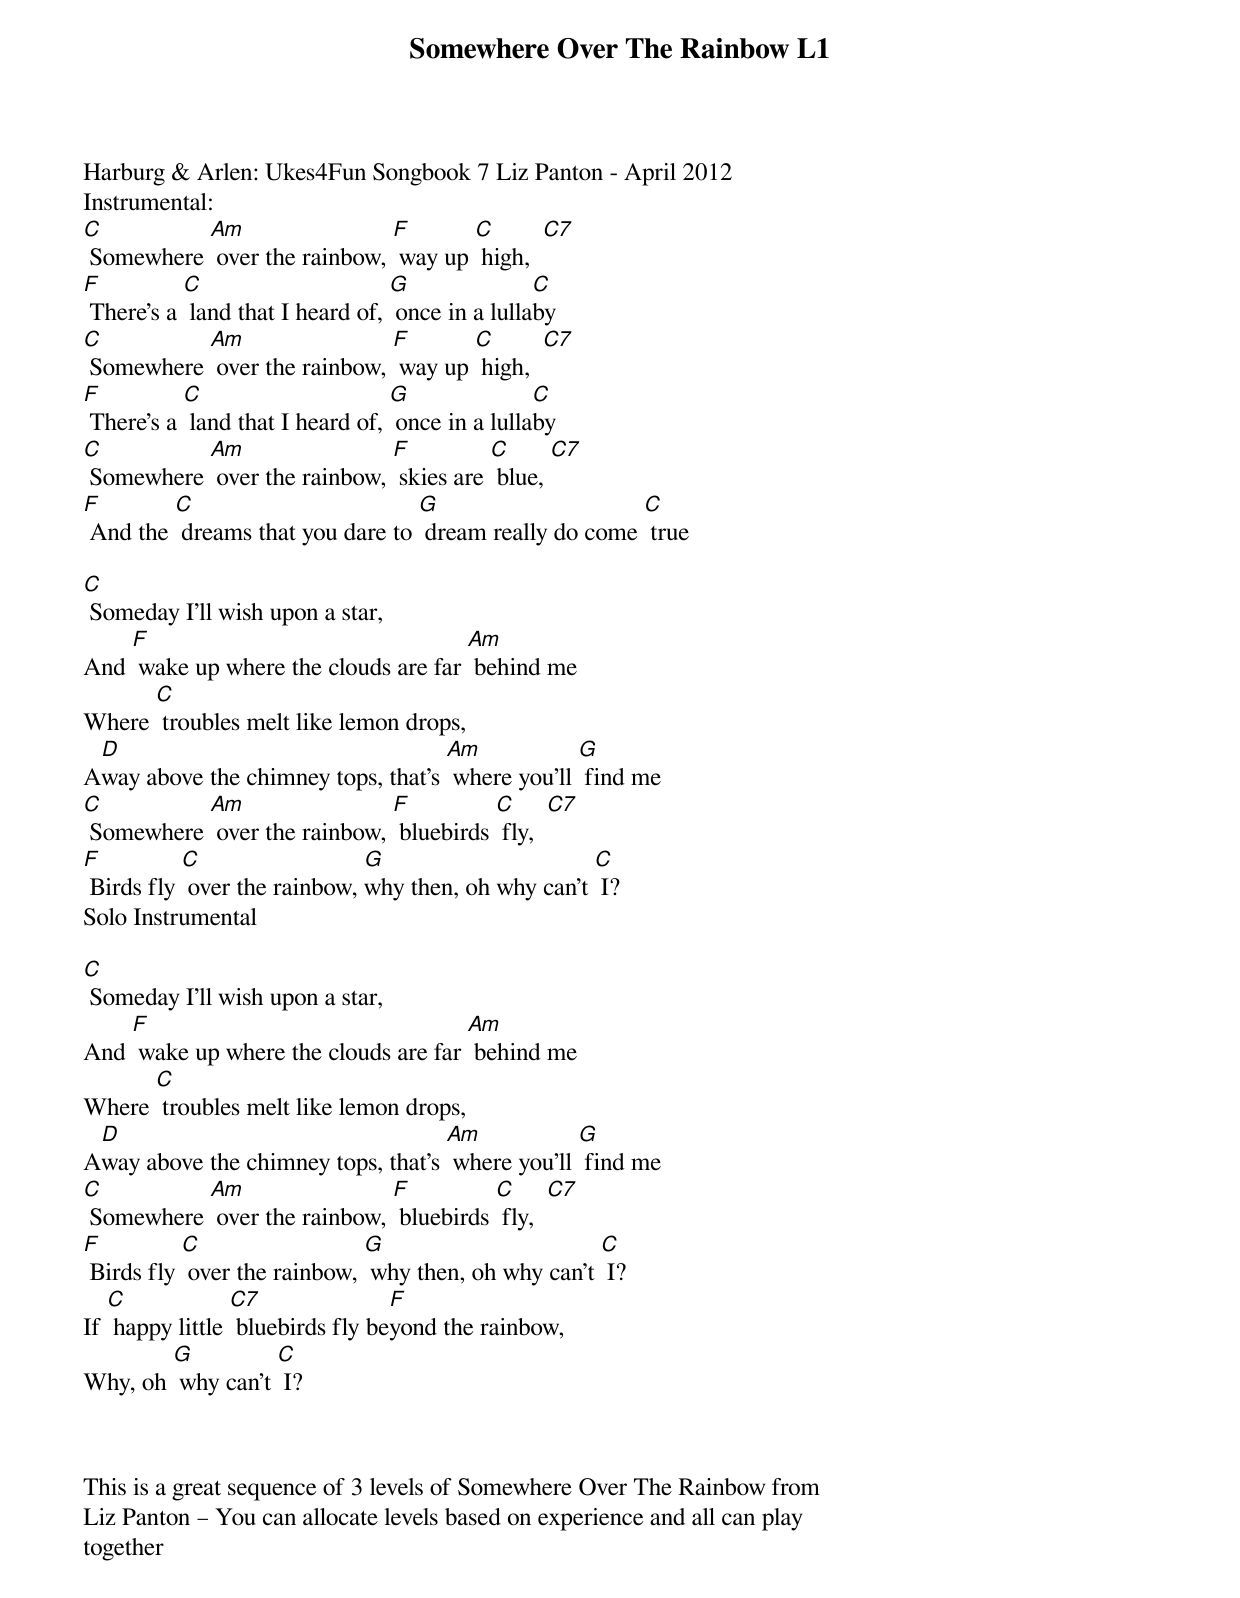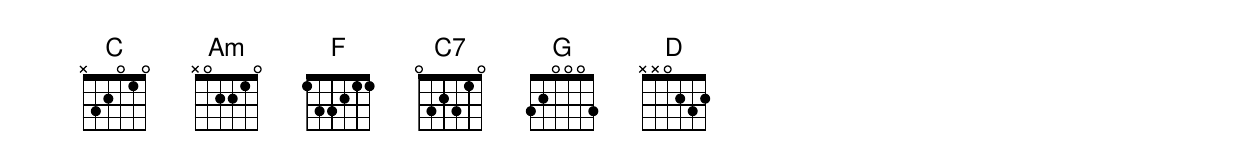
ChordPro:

{t: Somewhere Over The Rainbow L1 }
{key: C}
Harburg & Arlen: Ukes4Fun Songbook 7 Liz Panton - April 2012
Instrumental:
[C] Somewhere [Am] over the rainbow, [F] way up [C] high,  [C7]
[F] There's a [C] land that I heard of, [G] once in a lulla[C]by
{c: }
[C] Somewhere [Am] over the rainbow, [F] way up [C] high,  [C7]
[F] There's a [C] land that I heard of, [G] once in a lulla[C]by
{c: }
[C] Somewhere [Am] over the rainbow, [F] skies are [C] blue, [C7]
[F] And the [C] dreams that you dare to [G] dream really do come [C] true

[C] Someday I'll wish upon a star,
And [F] wake up where the clouds are far [Am] behind me
Where [C] troubles melt like lemon drops,
A[D]way above the chimney tops, that's [Am] where you'll [G] find me
{c: }
[C] Somewhere [Am] over the rainbow, [F] bluebirds [C] fly,  [C7]
[F] Birds fly [C] over the rainbow, [G]why then, oh why can't [C] I?
{c: }
Solo Instrumental

[C] Someday I'll wish upon a star,
And [F] wake up where the clouds are far [Am] behind me
Where [C] troubles melt like lemon drops,
A[D]way above the chimney tops, that's [Am] where you'll [G] find me
{c: }
[C] Somewhere [Am] over the rainbow, [F] bluebirds [C] fly,  [C7]
[F] Birds fly [C] over the rainbow, [G] why then, oh why can't [C] I?
{c: }
If [C] happy little [C7] bluebirds fly be[F]yond the rainbow,
Why, oh [G] why can't [C] I?
{c: }

{c: }

{c: }

This is a great sequence of 3 levels of Somewhere Over The Rainbow from
Liz Panton – You can allocate levels based on experience and all can play
together
